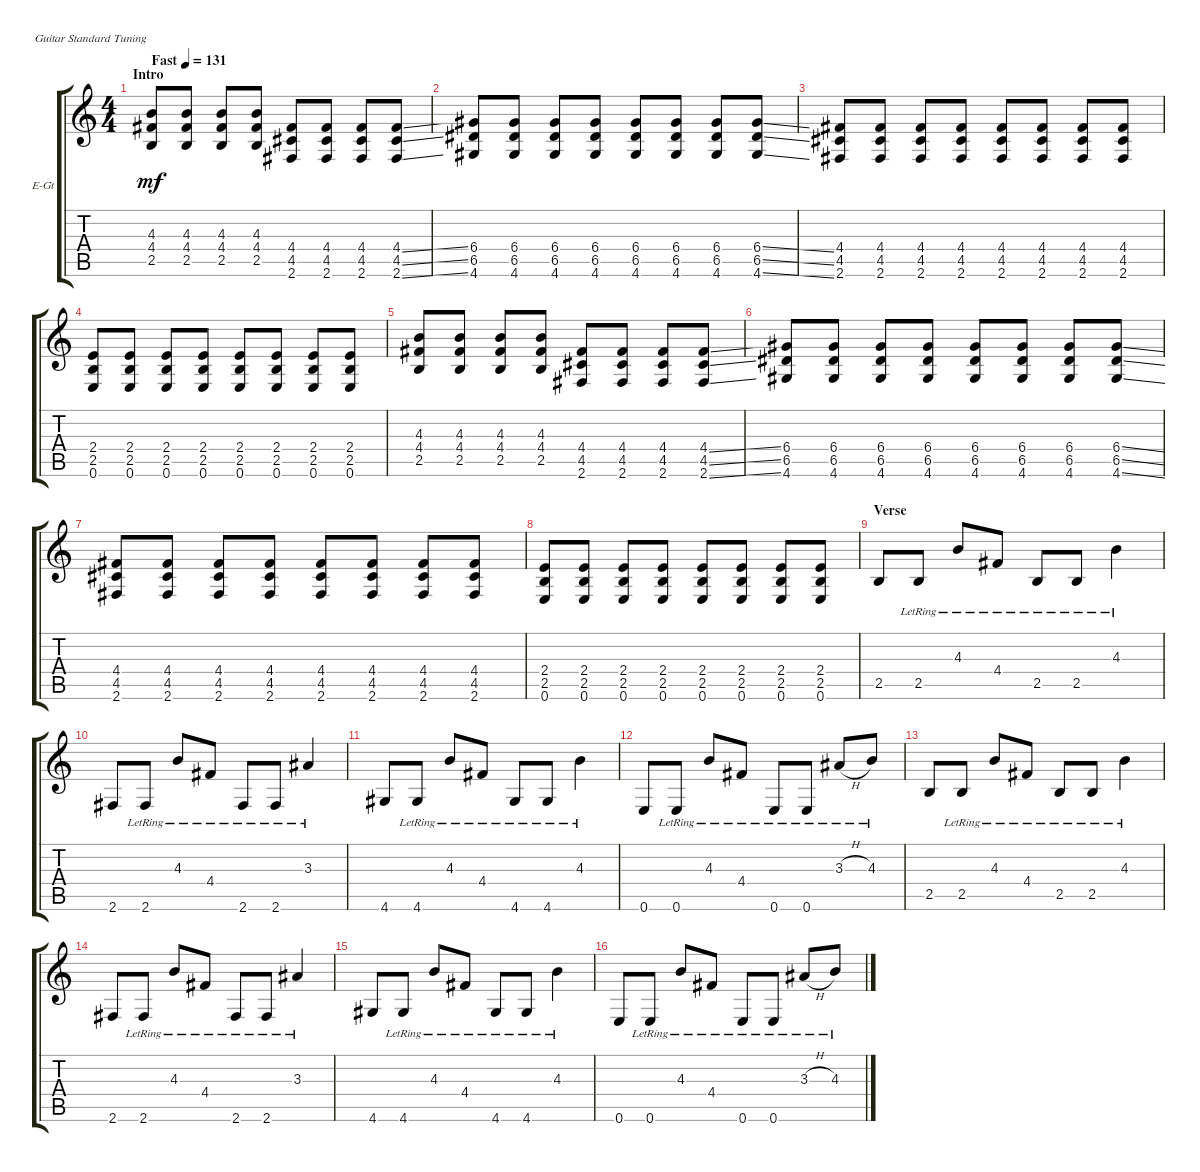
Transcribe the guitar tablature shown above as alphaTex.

\defaultSystemsLayout 4
\bracketExtendMode groupsimilarinstruments
\firstSystemTrackNameOrientation horizontal
\otherSystemsTrackNameOrientation horizontal
\track ("Guitar 2 (Acoustic)" "E-Gt") {instrument acousticguitarsteel}
\staff {score tabs}
\tuning (E4 B3 G3 D3 A2 E2)
\ts (4 4)
\section ("" "Intro")
\tempo (131 "Fast")
\clef g2
\ks c
(2.5 4.4 4.3).8{dy mf instrument acousticguitarsteel} (2.5 4.4 4.3).8 (2.5 4.4 4.3).8 (2.5 4.4 4.3).8 (4.5 4.4 2.6).8 (4.5 4.4 2.6).8 (4.5 4.4 2.6).8 (4.5{ss} 4.4{ss} 2.6{ss}).8 |
(4.6 6.4 6.5).8 (4.6 6.4 6.5).8 (4.6 6.4 6.5).8 (4.6 6.4 6.5).8 (4.6 6.4 6.5).8 (4.6 6.4 6.5).8 (4.6 6.4 6.5).8 (4.6{ss} 6.5{ss} 6.4{ss}).8 |
(4.4 4.5 2.6).8 (4.4 4.5 2.6).8 (4.4 4.5 2.6).8 (4.4 4.5 2.6).8 (4.4 4.5 2.6).8 (4.4 4.5 2.6).8 (4.4 4.5 2.6).8 (4.4 4.5 2.6).8 |
(2.5 2.4 0.6).8 (2.4 2.5 0.6).8 (2.4 2.5 0.6).8 (2.4 2.5 0.6).8 (2.4 2.5 0.6).8 (2.4 2.5 0.6).8 (2.4 2.5 0.6).8 (2.4 2.5 0.6).8 |
(2.5 4.4 4.3).8 (2.5 4.4 4.3).8 (2.5 4.4 4.3).8 (2.5 4.4 4.3).8 (4.5 4.4 2.6).8 (4.5 4.4 2.6).8 (4.5 4.4 2.6).8 (4.5{ss} 4.4{ss} 2.6{ss}).8 |
(4.6 6.4 6.5).8 (4.6 6.4 6.5).8 (4.6 6.4 6.5).8 (4.6 6.4 6.5).8 (4.6 6.4 6.5).8 (4.6 6.4 6.5).8 (4.6 6.4 6.5).8 (4.6{ss} 6.5{ss} 6.4{ss}).8 |
(4.4 4.5 2.6).8 (4.4 4.5 2.6).8 (4.4 4.5 2.6).8 (4.4 4.5 2.6).8 (4.4 4.5 2.6).8 (4.4 4.5 2.6).8 (4.4 4.5 2.6).8 (4.4 4.5 2.6).8 |
(2.5 2.4 0.6).8 (2.4 2.5 0.6).8 (2.4 2.5 0.6).8 (2.4 2.5 0.6).8 (2.4 2.5 0.6).8 (2.4 2.5 0.6).8 (2.4 2.5 0.6).8 (2.4 2.5 0.6).8 |
\section ("" "Verse")
2.5.8 2.5{lr}.8 4.3{lr}.8 4.4{lr}.8 2.5{lr}.8 2.5{lr}.8 4.3{lr}.4 |
2.6.8 2.6{lr}.8 4.3{lr}.8 4.4{lr}.8 2.6{lr}.8 2.6{lr}.8 3.3{lr}.4 |
4.6.8 4.6{lr}.8 4.3{lr}.8 4.4{lr}.8 4.6{lr}.8 4.6{lr}.8 4.3{lr}.4 |
0.6.8 0.6{lr}.8 4.3{lr}.8 4.4{lr}.8 0.6{lr}.8 0.6{lr}.8 3.3{h lr}.8 4.3{lr}.8 |
2.5.8 2.5{lr}.8 4.3{lr}.8 4.4{lr}.8 2.5{lr}.8 2.5{lr}.8 4.3{lr}.4 |
2.6.8 2.6{lr}.8 4.3{lr}.8 4.4{lr}.8 2.6{lr}.8 2.6{lr}.8 3.3{lr}.4 |
4.6.8 4.6{lr}.8 4.3{lr}.8 4.4{lr}.8 4.6{lr}.8 4.6{lr}.8 4.3{lr}.4 |
0.6.8 0.6{lr}.8 4.3{lr}.8 4.4{lr}.8 0.6{lr}.8 0.6{lr}.8 3.3{h lr}.8 4.3{lr}.8
